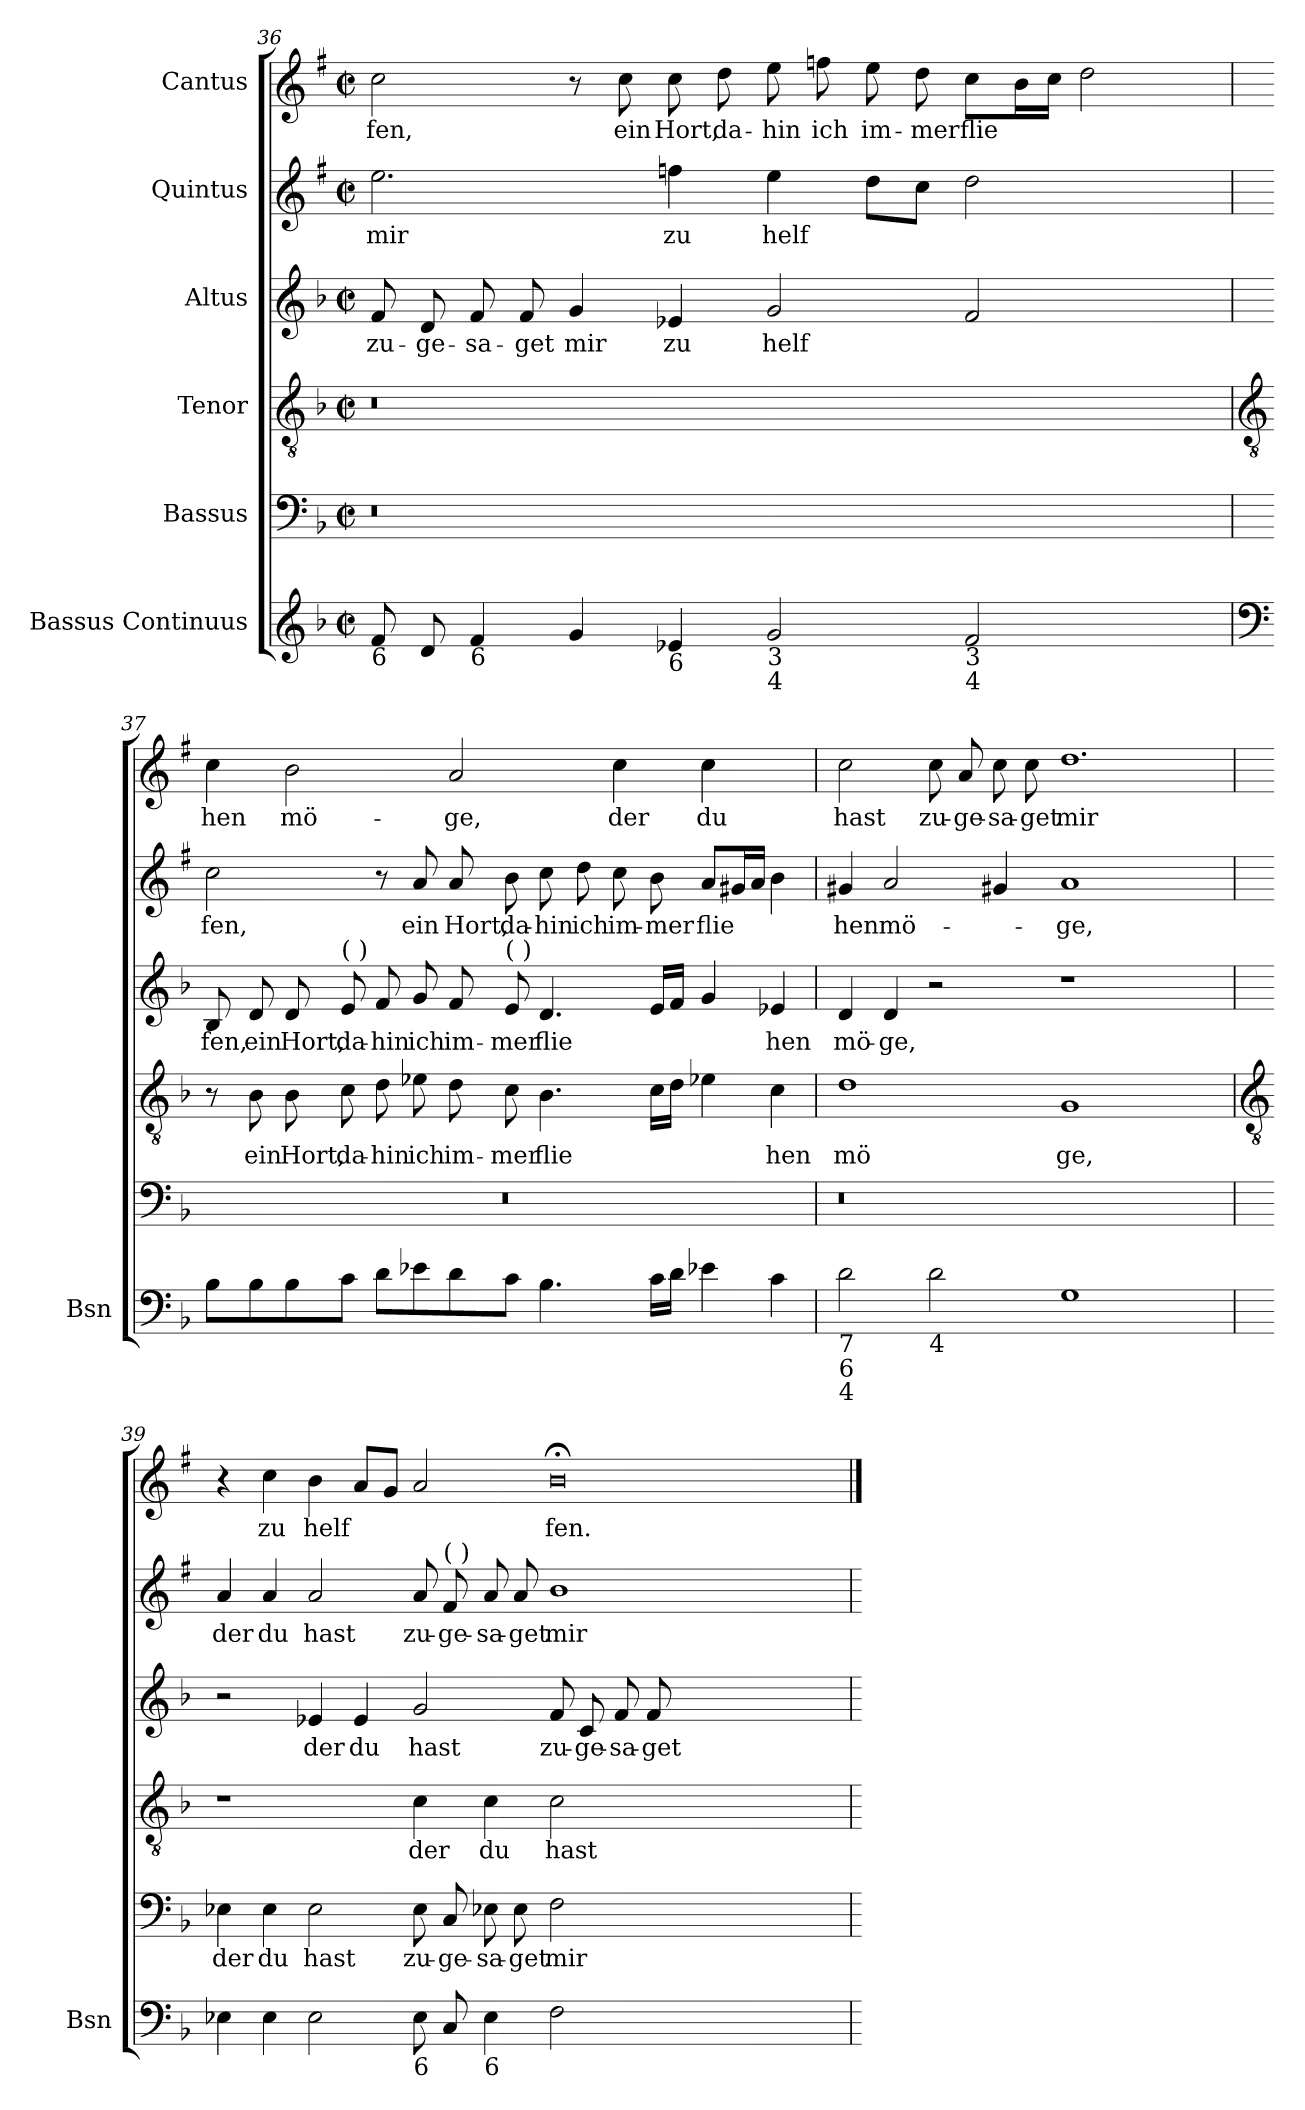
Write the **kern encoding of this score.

**kern	**kern	**text	**kern	**text	**kern	**text	**kern	**text	**kern	**text
*part6	*part5	*part5	*part4	*part4	*part3	*part3	*part2	*part2	*part1	*part1
*staff6	*staff5	*staff5	*staff4	*staff4	*staff3	*staff3	*staff2	*staff2	*staff1	*staff1
*I"Bassus Continuus	*I"Bassus	*	*I"Tenor	*	*I"Altus	*	*I"Quintus	*	*I"Cantus	*
*I'Bsn	*	*	*	*	*	*	*	*	*	*
!!LO:LB:g=z
*clefG2	*clefF4	*	*clefGv2	*	*clefG2	*	*clefG2	*	*clefG2	*
*	*	*	*	*	*	*	*ITrd1c2	*	*ITrd1c2	*
*k[b-]	*k[b-]	*	*k[b-]	*	*k[b-]	*	*k[b-]	*	*k[b-]	*
*F:	*F:	*	*F:	*	*F:	*	*F:	*	*F:	*
*M4/2	*M4/2	*	*M4/2	*	*M4/2	*	*M4/2	*	*M4/2	*
*met(c|)	*met(c|)	*	*met(c|)	*	*met(c|)	*	*met(c|)	*	*met(c|)	*
=36	=36	=36	=36	=36	=36	=36	=36	=36	=36	=36
!LO:TX:b:t=6	!	!	!	!	!	!	!	!	!	!
!	!	!	!	!	!	!LO:LY:b	!	!LO:LY:b	!	!LO:LY:b
8f	0r	.	0r	.	8f	zu-	2.dd	mir	2b-	fen,
!	!	!	!	!	!	!LO:LY:b	!	!	!	!
8d	.	.	.	.	8d	-ge-	.	.	.	.
!LO:TX:b:t=6	!	!	!	!	!	!	!	!	!	!
!	!	!	!	!	!	!LO:LY:b	!	!	!	!
4f	.	.	.	.	8f	-sa-	.	.	.	.
!	!	!	!	!	!	!LO:LY:b	!	!	!	!
.	.	.	.	.	8f	-get	.	.	.	.
!	!	!	!	!	!	!LO:LY:b	!	!	!	!
4g	.	.	.	.	4g	mir	.	.	8r	.
!	!	!	!	!	!	!	!	!	!	!LO:LY:b
.	.	.	.	.	.	.	.	.	8b-	ein
!LO:TX:b:t=6	!	!	!	!	!	!	!	!	!	!
!	!	!	!	!	!	!LO:LY:b	!	!LO:LY:b	!	!LO:LY:b
4e-X	.	.	.	.	4e-X	zu	4ee-X	zu	8b-	Hort,
!	!	!	!	!	!	!	!	!	!	!LO:LY:b
.	.	.	.	.	.	.	.	.	8cc	da-
!LO:TX:b:t=3	!	!	!	!	!	!	!	!	!	!
!LO:TX:b:t=4	!	!	!	!	!	!	!	!	!	!
!	!	!	!	!	!	!LO:LY:b	!	!LO:LY:b	!	!LO:LY:b
2g	.	.	.	.	2g	helf	4dd	helf	8dd	-hin
!	!	!	!	!	!	!	!	!	!	!LO:LY:b
.	.	.	.	.	.	.	.	.	8ee-X	ich
!	!	!	!	!	!	!	!	!	!	!LO:LY:b
.	.	.	.	.	.	.	8ccL	.	8dd	im-
!	!	!	!	!	!	!	!	!	!	!LO:LY:b
.	.	.	.	.	.	.	8b-J	.	8cc	-mer
!LO:TX:b:t=3	!	!	!	!	!	!	!	!	!	!
!LO:TX:b:t=4	!	!	!	!	!	!	!	!	!	!
!	!	!	!	!	!	!	!	!	!	!LO:LY:b
2f	.	.	.	.	2f	.	2cc	.	8b-L	flie
.	.	.	.	.	.	.	.	.	16aL	.
.	.	.	.	.	.	.	.	.	16b-JJ	.
.	.	.	.	.	.	.	.	.	2cc	.
4ryy	4ryy	.	4ryy	.	4ryy	.	4ryy	.	.	.
!!LO:LB:g=z
=37	=37	=37	=37	=37	=37	=37	=37	=37	=37	=37
*clefF4	*	*	*clefGv2	*	*	*	*	*	*	*
!	!	!	!	!	!	!LO:LY:b	!	!LO:LY:b	!	!LO:LY:b
8B-L	0r	.	8r	.	8B-	fen,	2b-	fen,	4b-	hen
!	!	!	!	!LO:LY:b	!	!LO:LY:b	!	!	!	!
8B-	.	.	8B-	ein	8d	ein	.	.	.	.
!	!	!	!	!LO:LY:b	!	!LO:LY:b	!	!	!	!LO:LY:b
8B-	.	.	8B-	Hort,	8d	Hort,	.	.	2a	mö-
!	!	!	!	!	!LO:TX:a:t=(  )	!	!	!	!	!
!	!	!	!	!LO:LY:b	!	!LO:LY:b	!	!	!	!
8cJ	.	.	8c	da-	8e	da-	.	.	.	.
!	!	!	!	!LO:LY:b	!	!LO:LY:b	!	!	!	!
8dL	.	.	8d	-hin	8f	-hin	8r	.	.	.
!	!	!	!	!LO:LY:b	!	!LO:LY:b	!	!LO:LY:b	!	!
8e-X	.	.	8e-X	ich	8g	ich	8g	ein	.	.
!	!	!	!	!LO:LY:b	!	!LO:LY:b	!	!LO:LY:b	!	!LO:LY:b
8d	.	.	8d	im-	8f	im-	8g	Hort,	2g	-ge,
!	!	!	!	!	!LO:TX:a:t=(  )	!	!	!	!	!
!	!	!	!	!LO:LY:b	!	!LO:LY:b	!	!LO:LY:b	!	!
8cJ	.	.	8c	-mer	8e	-mer	8a	da-	.	.
!	!	!	!	!LO:LY:b	!	!LO:LY:b	!	!LO:LY:b	!	!
4.B-	.	.	4.B-	flie	4.d	flie	8b-	-hin	.	.
!	!	!	!	!	!	!	!	!LO:LY:b	!	!
.	.	.	.	.	.	.	8cc	ich	.	.
!	!	!	!	!	!	!	!	!LO:LY:b	!	!LO:LY:b
.	.	.	.	.	.	.	8b-	im-	4b-	der
!	!	!	!	!	!	!	!	!LO:LY:b	!	!
16cLL	.	.	16cLL	.	16eLL	.	8a	-mer	.	.
16dJJ	.	.	16dJJ	.	16fJJ	.	.	.	.	.
!	!	!	!	!	!	!	!	!LO:LY:b	!	!LO:LY:b
4e-X	.	.	4e-X	.	4g	.	8gL	flie	4b-	du
.	.	.	.	.	.	.	16f#XL	.	.	.
.	.	.	.	.	.	.	16gJJ	.	.	.
!	!	!	!	!LO:LY:b	!	!LO:LY:b	!	!	!	!
4c	.	.	4c	hen	4e-X	hen	4a	.	4ryy	.
!!LO:LB:g=z
=38	=38	=38	=38	=38	=38	=38	=38	=38	=38	=38
!LO:TX:b:t=7	!	!	!	!	!	!	!	!	!	!
!LO:TX:b:t=6\n4	!	!	!	!	!	!	!	!	!	!
!	!	!	!	!LO:LY:b	!	!LO:LY:b	!	!LO:LY:b	!	!LO:LY:b
2d	0r	.	1d	mö	4d	mö-	4f#X	hen	2b-	hast
!	!	!	!	!	!	!LO:LY:b	!	!LO:LY:b	!	!
.	.	.	.	.	4d	-ge,	2g	mö-	.	.
!LO:TX:b:t=4	!	!	!	!	!	!	!	!	!	!
!	!	!	!	!	!	!	!	!	!	!LO:LY:b
2d	.	.	.	.	2r	.	.	.	8b-	zu-
!	!	!	!	!	!	!	!	!	!	!LO:LY:b
.	.	.	.	.	.	.	.	.	8g	-ge-
!	!	!	!	!	!	!	!	!	!	!LO:LY:b
.	.	.	.	.	.	.	4f#X	.	8b-	-sa-
!	!	!	!	!	!	!	!	!	!	!LO:LY:b
.	.	.	.	.	.	.	.	.	8b-	-get
!	!	!	!	!LO:LY:b	!	!	!	!LO:LY:b	!	!LO:LY:b
1G	.	.	1G	ge,	1r	.	1g	-ge,	1.cc	mir
2ryy	2ryy	.	2ryy	.	2ryy	.	2ryy	.	.	.
!!LO:LB:g=z
=39	=39	=39	=39	=39	=39	=39	=39	=39	=39	=39
*	*	*	*clefGv2	*	*	*	*	*	*	*
!	!	!LO:LY:b	!	!	!	!	!	!LO:LY:b	!	!
4E-X	4E-X	der	1r	.	2r	.	4g	der	4r	.
!	!	!LO:LY:b	!	!	!	!	!	!LO:LY:b	!	!LO:LY:b
4E-	4E-	du	.	.	.	.	4g	du	4b-	zu
!	!	!LO:LY:b	!	!	!	!LO:LY:b	!	!LO:LY:b	!	!LO:LY:b
2E-	2E-	hast	.	.	4e-X	der	2g	hast	4a	helf
!	!	!	!	!	!	!LO:LY:b	!	!	!	!
.	.	.	.	.	4e-	du	.	.	8gL	.
.	.	.	.	.	.	.	.	.	8fJ	.
!LO:TX:b:t=6	!	!	!	!	!	!	!	!	!	!
!	!	!LO:LY:b	!	!LO:LY:b	!	!LO:LY:b	!	!LO:LY:b	!	!
8E-	8E-	zu-	4c	der	2g	hast	8g	zu-	2g	.
!	!	!	!	!	!	!	!LO:TX:a:t=(  )	!	!	!
!	!	!LO:LY:b	!	!	!	!	!	!LO:LY:b	!	!
8C	8C	-ge-	.	.	.	.	8e	-ge-	.	.
!LO:TX:b:t=6	!	!	!	!	!	!	!	!	!	!
!	!	!LO:LY:b	!	!LO:LY:b	!	!	!	!LO:LY:b	!	!
4E-	8E-X	-sa-	4c	du	.	.	8g	-sa-	.	.
!	!	!LO:LY:b	!	!	!	!	!	!LO:LY:b	!	!
.	8E-	-get	.	.	.	.	8g	-get	.	.
!	!	!LO:LY:b	!	!LO:LY:b	!	!LO:LY:b	!	!LO:LY:b	!	!LO:LY:b
2F	2F	mir	2c	hast	8f	zu-	1a	mir	0a;<	fen.
!	!	!	!	!	!	!LO:LY:b	!	!	!	!
.	.	.	.	.	8c	-ge-	.	.	.	.
!	!	!	!	!	!	!LO:LY:b	!	!	!	!
.	.	.	.	.	8f	-sa-	.	.	.	.
!	!	!	!	!	!	!LO:LY:b	!	!	!	!
.	.	.	.	.	8f	-get	.	.	.	.
1.ryy	1.ryy	.	1.ryy	.	1.ryy	.	.	.	.	.
.	.	.	.	.	.	.	1ryy	.	.	.
=	=	==	=	==	=	==	=	==	==	==
*-	*-	*-	*-	*-	*-	*-	*-	*-	*-	*-
